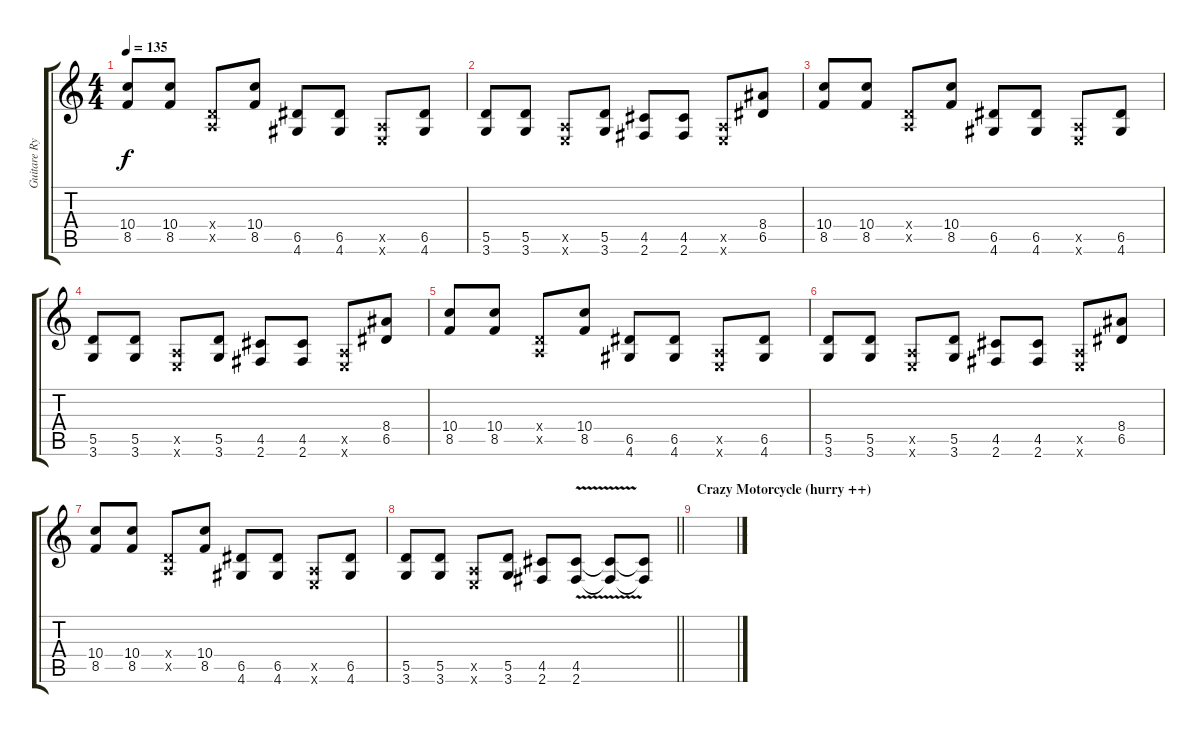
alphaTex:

\track ("Guitare Rythme" "Guitare Ry") {instrument overdrivenguitar}
\staff {score tabs}
\tuning (E4 B3 G3 D3 A2 E2) {hide}
\ts (4 4)
\tempo 135
\clef g2
\ks c
(10.4 8.5).8{dy f} (10.4 8.5).8 (0.4{x} 0.5{x}).8 (10.4 8.5).8 (6.5 4.6).8 (6.5 4.6).8 (0.5{x} 0.6{x}).8 (6.5 4.6).8 |
(5.5 3.6).8 (5.5 3.6).8 (0.5{x} 0.6{x}).8 (5.5 3.6).8 (4.5 2.6).8 (4.5 2.6).8 (0.5{x} 0.6{x}).8 (8.4 6.5).8 |
(10.4 8.5).8 (10.4 8.5).8 (0.4{x} 0.5{x}).8 (10.4 8.5).8 (6.5 4.6).8 (6.5 4.6).8 (0.5{x} 0.6{x}).8 (6.5 4.6).8 |
(5.5 3.6).8 (5.5 3.6).8 (0.5{x} 0.6{x}).8 (5.5 3.6).8 (4.5 2.6).8 (4.5 2.6).8 (0.5{x} 0.6{x}).8 (8.4 6.5).8 |
(10.4 8.5).8 (10.4 8.5).8 (0.4{x} 0.5{x}).8 (10.4 8.5).8 (6.5 4.6).8 (6.5 4.6).8 (0.5{x} 0.6{x}).8 (6.5 4.6).8 |
(5.5 3.6).8 (5.5 3.6).8 (0.5{x} 0.6{x}).8 (5.5 3.6).8 (4.5 2.6).8 (4.5 2.6).8 (0.5{x} 0.6{x}).8 (8.4 6.5).8 |
(10.4 8.5).8 (10.4 8.5).8 (0.4{x} 0.5{x}).8 (10.4 8.5).8 (6.5 4.6).8 (6.5 4.6).8 (0.5{x} 0.6{x}).8 (6.5 4.6).8 |
\barLineRight lightlight
(5.5 3.6).8 (5.5 3.6).8 (0.5{x} 0.6{x}).8 (5.5 3.6).8 (4.5 2.6).8 (4.5{v} 2.6{v}).8 (4.5{t} 2.6{t}).8 (4.5{t} 2.6{t}).8 |
\section ("" "Crazy Motorcycle (hurry ++)")
